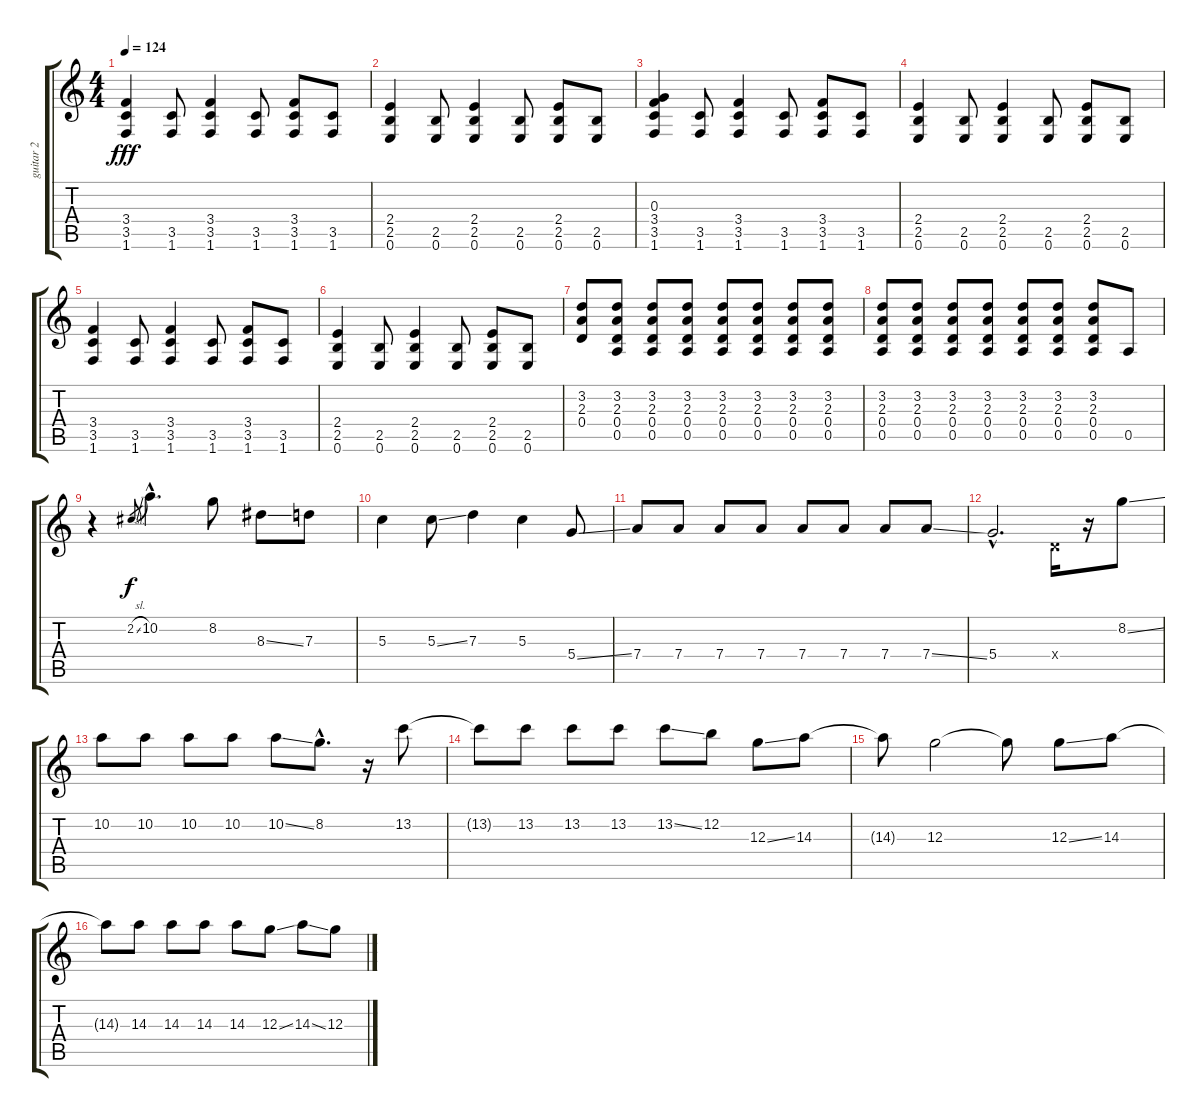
\track ("guitar 2" "guitar 2") {instrument overdrivenguitar}
\staff {score tabs}
\tuning (E4 B3 G3 D3 A2 E2) {hide}
\ts (4 4)
\tempo 124
\clef g2
\ks c
(3.4 3.5 1.6).4{dy fff} (3.5 1.6).8 (3.4 3.5 1.6).4 (3.5 1.6).8 (3.4 3.5 1.6).8 (3.5 1.6).8 |
(2.4 2.5 0.6).4 (2.5 0.6).8 (2.4 2.5 0.6).4 (2.5 0.6).8 (2.4 2.5 0.6).8 (2.5 0.6).8 |
(0.3 3.4 3.5 1.6).4 (3.5 1.6).8 (3.4 3.5 1.6).4 (3.5 1.6).8 (3.4 3.5 1.6).8 (3.5 1.6).8 |
(2.4 2.5 0.6).4 (2.5 0.6).8 (2.4 2.5 0.6).4 (2.5 0.6).8 (2.4 2.5 0.6).8 (2.5 0.6).8 |
(3.4 3.5 1.6).4 (3.5 1.6).8 (3.4 3.5 1.6).4 (3.5 1.6).8 (3.4 3.5 1.6).8 (3.5 1.6).8 |
(2.4 2.5 0.6).4 (2.5 0.6).8 (2.4 2.5 0.6).4 (2.5 0.6).8 (2.4 2.5 0.6).8 (2.5 0.6).8 |
(3.2 2.3 0.4).8 (3.2 2.3 0.4 0.5).8 (3.2 2.3 0.4 0.5).8 (3.2 2.3 0.4 0.5).8 (3.2 2.3 0.4 0.5).8 (3.2 2.3 0.4 0.5).8 (3.2 2.3 0.4 0.5).8 (3.2 2.3 0.4 0.5).8 |
(3.2 2.3 0.4 0.5).8 (3.2 2.3 0.4 0.5).8 (3.2 2.3 0.4 0.5).8 (3.2 2.3 0.4 0.5).8 (3.2 2.3 0.4 0.5).8 (3.2 2.3 0.4 0.5).8 (3.2 2.3 0.4 0.5).8 0.5.8 |
r.4{volume 16} 2.2{sl}.8{gr dy f} 10.2{hac}.4{d} 8.2.8 8.3{ss}.8 7.3.8 |
5.3.4 5.3{ss}.8 7.3.4 5.3.4 5.4{ss}.8 |
7.4.8 7.4.8 7.4.8 7.4.8 7.4.8 7.4.8 7.4.8 7.4{ss}.8 |
5.4{hac}.2{d} 0.4{x}.16 r.16 8.2{ss}.8 |
10.2.8 10.2.8 10.2.8 10.2.8 10.2{ss}.8 8.2{hac}.8{d} r.16 13.2.8 |
13.2{t}.8 13.2.8 13.2.8 13.2.8 13.2{ss}.8 12.2.8 12.3{ss}.8 14.3.8 |
14.3{t}.8 12.3.2 12.3{t}.8 12.3{ss}.8 14.3.8 |
14.3{t}.8 14.3.8 14.3.8 14.3.8 14.3.8 12.3{ss}.8 14.3{ss}.8 12.3.8
